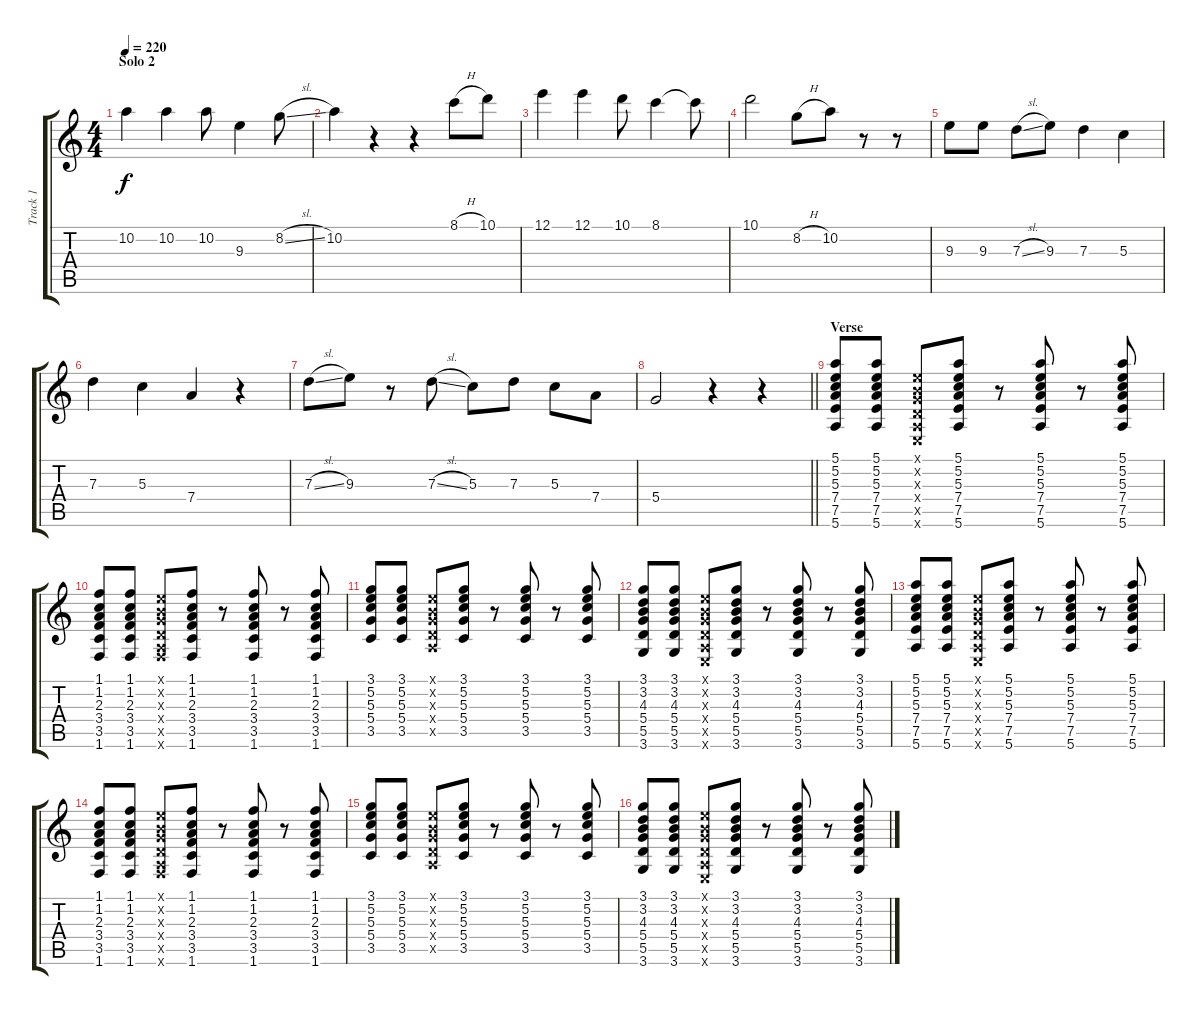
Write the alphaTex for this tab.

\track ("Track 1" "Track 1") {instrument electricguitarclean}
\staff {score tabs}
\tuning (E4 B3 G3 D3 A2 E2) {hide}
\ts (4 4)
\section ("" "Solo 2")
\tempo 220
\clef g2
\ks c
10.2.4{dy f instrument distortionguitar} 10.2.4 10.2.8 9.3.4 8.2{sl}.8 |
10.2.4 r.4 r.4 8.1{h}.8 10.1.8 |
12.1.4 12.1.4 10.1.8 8.1.4 8.1{t}.8 |
10.1.2 8.2{h}.8 10.2.8 r.8 r.8 |
9.3.8 9.3.8 7.3{sl}.8 9.3.8 7.3.4 5.3.4 |
7.3.4 5.3.4 7.4.4 r.4 |
7.3{sl}.8 9.3.8 r.8 7.3{sl}.8 5.3.8 7.3.8 5.3.8 7.4.8 |
\barLineRight lightlight
5.4.2 r.4 r.4 |
\section ("" "Verse")
(5.1 5.2 5.3 7.4 7.5 5.6).8{instrument electricguitarclean} (5.1 5.2 5.3 7.4 7.5 5.6).8 (0.1{x} 0.2{x} 0.3{x} 0.4{x} 0.5{x} 0.6{x}).8 (5.1 5.2 5.3 7.4 7.5 5.6).8 r.8 (5.1 5.2 5.3 7.4 7.5 5.6).8 r.8 (5.1 5.2 5.3 7.4 7.5 5.6).8 |
(1.1 1.2 2.3 3.4 3.5 1.6).8 (1.1 1.2 2.3 3.4 3.5 1.6).8 (0.1{x} 0.2{x} 0.3{x} 0.4{x} 0.5{x} 1.6{x}).8 (1.1 1.2 2.3 3.4 3.5 1.6).8 r.8 (1.1 1.2 2.3 3.4 3.5 1.6).8 r.8 (1.1 1.2 2.3 3.4 3.5 1.6).8 |
(3.1 5.2 5.3 5.4 3.5).8 (3.1 5.2 5.3 5.4 3.5).8 (0.1{x} 0.2{x} 0.3{x} 0.4{x} 0.5{x}).8 (3.1 5.2 5.3 5.4 3.5).8 r.8 (3.1 5.2 5.3 5.4 3.5).8 r.8 (3.1 5.2 5.3 5.4 3.5).8 |
(3.1 3.2 4.3 5.4 5.5 3.6).8 (3.1 3.2 4.3 5.4 5.5 3.6).8 (0.1{x} 0.2{x} 0.3{x} 0.4{x} 0.5{x} 0.6{x}).8 (3.1 3.2 4.3 5.4 5.5 3.6).8 r.8 (3.1 3.2 4.3 5.4 5.5 3.6).8 r.8 (3.1 3.2 4.3 5.4 5.5 3.6).8 |
(5.1 5.2 5.3 7.4 7.5 5.6).8 (5.1 5.2 5.3 7.4 7.5 5.6).8 (0.1{x} 0.2{x} 0.3{x} 0.4{x} 0.5{x} 0.6{x}).8 (5.1 5.2 5.3 7.4 7.5 5.6).8 r.8 (5.1 5.2 5.3 7.4 7.5 5.6).8 r.8 (5.1 5.2 5.3 7.4 7.5 5.6).8 |
(1.1 1.2 2.3 3.4 3.5 1.6).8 (1.1 1.2 2.3 3.4 3.5 1.6).8 (0.1{x} 0.2{x} 0.3{x} 0.4{x} 0.5{x} 1.6{x}).8 (1.1 1.2 2.3 3.4 3.5 1.6).8 r.8 (1.1 1.2 2.3 3.4 3.5 1.6).8 r.8 (1.1 1.2 2.3 3.4 3.5 1.6).8 |
(3.1 5.2 5.3 5.4 3.5).8 (3.1 5.2 5.3 5.4 3.5).8 (0.1{x} 0.2{x} 0.3{x} 0.4{x} 0.5{x}).8 (3.1 5.2 5.3 5.4 3.5).8 r.8 (3.1 5.2 5.3 5.4 3.5).8 r.8 (3.1 5.2 5.3 5.4 3.5).8 |
(3.1 3.2 4.3 5.4 5.5 3.6).8 (3.1 3.2 4.3 5.4 5.5 3.6).8 (0.1{x} 0.2{x} 0.3{x} 0.4{x} 0.5{x} 0.6{x}).8 (3.1 3.2 4.3 5.4 5.5 3.6).8 r.8 (3.1 3.2 4.3 5.4 5.5 3.6).8 r.8 (3.1 3.2 4.3 5.4 5.5 3.6).8
